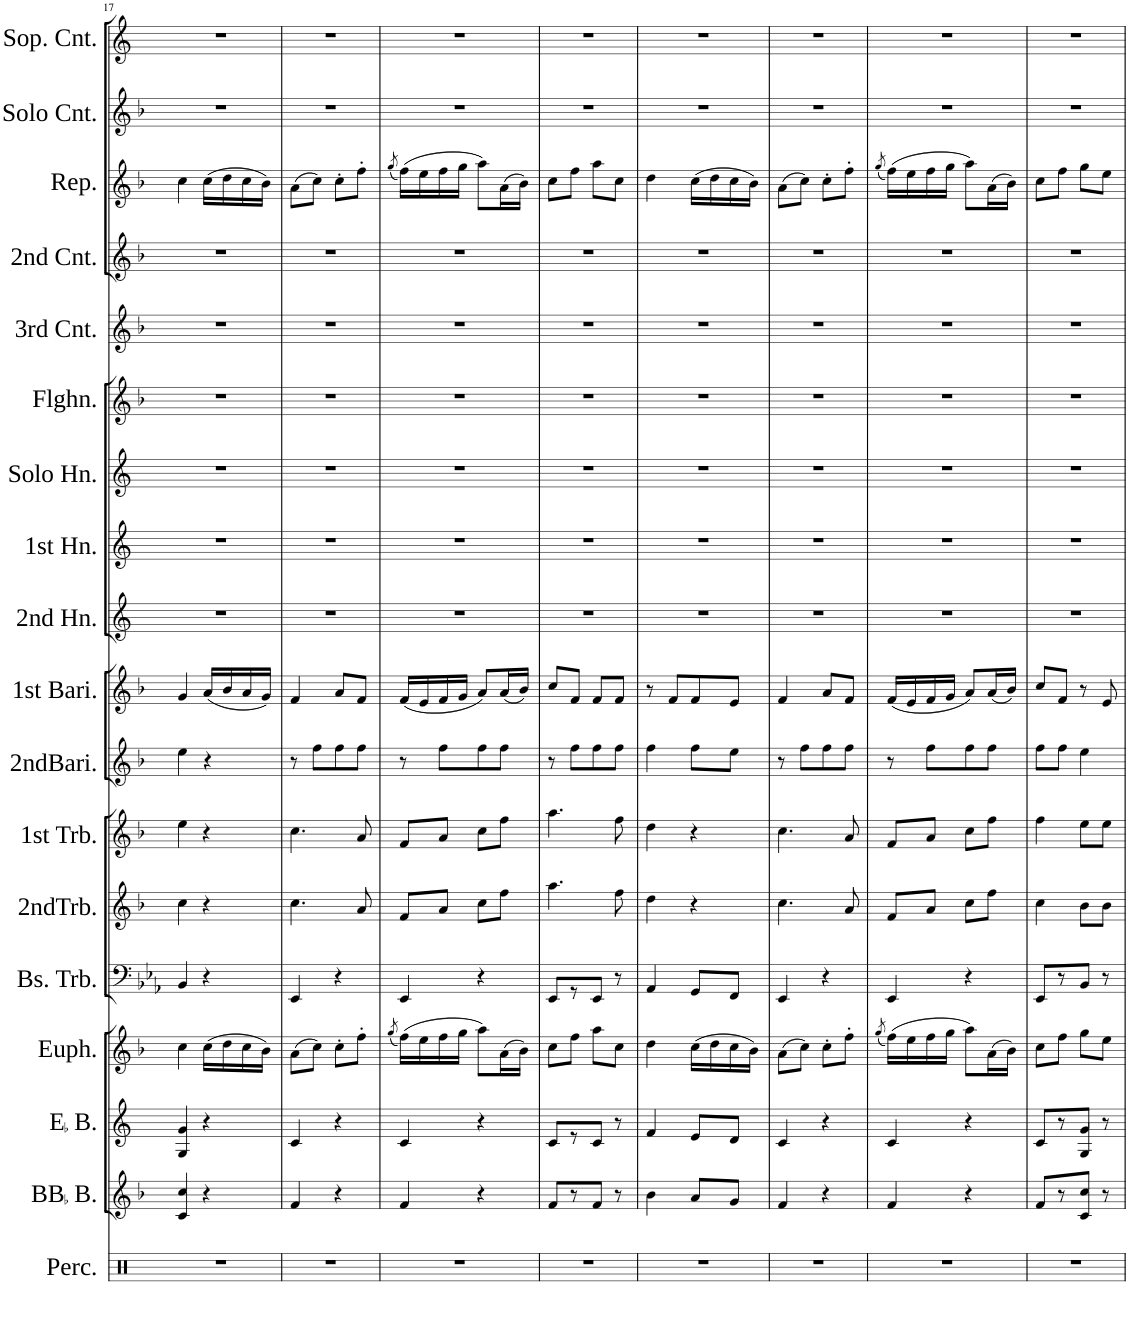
**kern	**kern	**kern	**kern	**kern	**kern	**kern	**kern	**kern	**kern	**kern	**kern	**kern	**kern	**kern	**kern	**kern	**kern
*part18	*part17	*part16	*part15	*part14	*part13	*part12	*part11	*part10	*part9	*part8	*part7	*part6	*part5	*part4	*part3	*part2	*part1
*staff18	*staff17	*staff16	*staff15	*staff14	*staff13	*staff12	*staff11	*staff10	*staff9	*staff8	*staff7	*staff6	*staff5	*staff4	*staff3	*staff2	*staff1
*I"Percussion	*I"BBaccidentalFlat Bass	*I"EaccidentalFlat Bass	*I"Euphonium	*I"Bass Trombone	*I"2nd Trombone	*I"1st Trombone	*I"2nd Baritone	*I"1st Baritone	*I"2nd Horn	*I"1st Horn	*I"Solo Horn	*I"Flugel Horn	*I"3rd Cornet	*I"2nd Cornet	*I"Repiano	*I"Solo Cornet	*I"Soprano Cornet
*I'Perc.	*I'BBaccidentalFlat B.	*I'EaccidentalFlat B.	*I'Euph.	*I'Bs. Trb.	*I'2ndTrb.	*I'1st Trb.	*I'2ndBari.	*I'1st Bari.	*I'2nd Hn.	*I'1st Hn.	*I'Solo Hn.	*I'Flghn.	*I'3rd Cnt.	*I'2nd Cnt.	*I'Rep.	*I'Solo Cnt.	*I'Sop. Cnt.
!!LO:PB:g=z
*clefX	*clefG2	*clefG2	*clefG2	*clefF4	*clefG2	*clefG2	*clefG2	*clefG2	*clefG2	*clefG2	*clefG2	*clefG2	*clefG2	*clefG2	*clefG2	*clefG2	*clefG2
*	*Trd15c26	*Trd12c21	*Trd8c14	*	*Trd8c14	*Trd8c14	*Trd8c14	*Trd8c14	*Trd5c9	*Trd5c9	*Trd5c9	*Trd1c2	*Trd1c2	*Trd1c2	*Trd1c2	*Trd1c2	*Trd-2c-3
*k[]	*k[b-]	*k[]	*k[b-]	*k[b-e-a-]	*k[b-]	*k[b-]	*k[b-]	*k[b-]	*k[]	*k[]	*k[]	*k[b-]	*k[b-]	*k[b-]	*k[b-]	*k[b-]	*k[]
*M2/4	*M2/4	*M2/4	*M2/4	*M2/4	*M2/4	*M2/4	*M2/4	*M2/4	*M2/4	*M2/4	*M2/4	*M2/4	*M2/4	*M2/4	*M2/4	*M2/4	*M2/4
=17	=17	=17	=17	=17	=17	=17	=17	=17	=17	=17	=17	=17	=17	=17	=17	=17	=17
*	*^	*^	*	*^	*	*	*	*	*	*	*	*	*	*	*	*	*
2r	4cc/	4c/	4g/	4G/	4cc\	4BB-/	4ryy	4cc\	4ee\	4ee\	4g/	2r	2r	2r	2r	2r	2r	4cc\	2r	2r
.	4r	4ryy	4r	4ryy	(16cc\LL	4r	4ryy	4r	4r	4r	(16a/LL	.	.	.	.	.	.	(16cc\LL	.	.
.	.	.	.	.	16dd\	.	.	.	.	.	16b-/	.	.	.	.	.	.	16dd\	.	.
.	.	.	.	.	16cc\	.	.	.	.	.	16a/	.	.	.	.	.	.	16cc\	.	.
.	.	.	.	.	16b-\JJ)	.	.	.	.	.	16g/JJ)	.	.	.	.	.	.	16b-\JJ)	.	.
*	*v	*v	*	*	*	*v	*v	*	*	*	*	*	*	*	*	*	*	*	*	*
*	*	*v	*v	*	*	*	*	*	*	*	*	*	*	*	*	*	*	*
=18	=18	=18	=18	=18	=18	=18	=18	=18	=18	=18	=18	=18	=18	=18	=18	=18	=18
2r	4f/	4c/	(8a\L	4EE-/	4.cc\	4.cc\	8r	4f/	2r	2r	2r	2r	2r	2r	(8a\L	2r	2r
.	.	.	8cc\J)	.	.	.	8ff\L	.	.	.	.	.	.	.	8cc\J)	.	.
.	4r	4r	8cc'\L	4r	.	.	8ff\	8a/L	.	.	.	.	.	.	8cc'\L	.	.
.	.	.	8ff'\J	.	8a/	8a/	8ff\J	8f/J	.	.	.	.	.	.	8ff'\J	.	.
=19	=19	=19	=19	=19	=19	=19	=19	=19	=19	=19	=19	=19	=19	=19	=19	=19	=19
.	.	.	(8qgg/	.	.	.	.	.	.	.	.	.	.	.	(8qgg/	.	.
2r	4f/	4c/	(16ff\LL)	4EE-/	8f/L	8f/L	8r	(16f/LL	2r	2r	2r	2r	2r	2r	(16ff\LL)	2r	2r
.	.	.	16ee\	.	.	.	.	16e/	.	.	.	.	.	.	16ee\	.	.
.	.	.	16ff\	.	8a/J	8a/J	8ff\L	16f/	.	.	.	.	.	.	16ff\	.	.
.	.	.	16gg\JJ	.	.	.	.	16g/JJ	.	.	.	.	.	.	16gg\JJ	.	.
.	4r	4r	8aa\L)	4r	8cc\L	8cc\L	8ff\	8a/L)	.	.	.	.	.	.	8aa\L)	.	.
.	.	.	(16a\L	.	8ff\J	8ff\J	8ff\J	(16a/L	.	.	.	.	.	.	(16a\L	.	.
.	.	.	16b-\JJ)	.	.	.	.	16b-/JJ)	.	.	.	.	.	.	16b-\JJ)	.	.
=20	=20	=20	=20	=20	=20	=20	=20	=20	=20	=20	=20	=20	=20	=20	=20	=20	=20
2r	8f/L	8c/L	8cc\L	8EE-/L	4.aa\	4.aa\	8r	8cc/L	2r	2r	2r	2r	2r	2r	8cc\L	2r	2r
.	8r	8r	8ff\J	8r	.	.	8ff\L	8f/J	.	.	.	.	.	.	8ff\J	.	.
.	8f/J	8c/J	8aa\L	8EE-/J	.	.	8ff\	8f/L	.	.	.	.	.	.	8aa\L	.	.
.	8r	8r	8cc\J	8r	8ff\	8ff\	8ff\J	8f/J	.	.	.	.	.	.	8cc\J	.	.
=21	=21	=21	=21	=21	=21	=21	=21	=21	=21	=21	=21	=21	=21	=21	=21	=21	=21
2r	4b-\	4f/	4dd\	4AA-/	4dd\	4dd\	4ff\	8r	2r	2r	2r	2r	2r	2r	4dd\	2r	2r
.	.	.	.	.	.	.	.	8f/L	.	.	.	.	.	.	.	.	.
.	8a/L	8e/L	(16cc\LL	8GG/L	4r	4r	8ff\L	8f/	.	.	.	.	.	.	(16cc\LL	.	.
.	.	.	16dd\	.	.	.	.	.	.	.	.	.	.	.	16dd\	.	.
.	8g/J	8d/J	16cc\	8FF/J	.	.	8ee\J	8e/J	.	.	.	.	.	.	16cc\	.	.
.	.	.	16b-\JJ)	.	.	.	.	.	.	.	.	.	.	.	16b-\JJ)	.	.
=22	=22	=22	=22	=22	=22	=22	=22	=22	=22	=22	=22	=22	=22	=22	=22	=22	=22
2r	4f/	4c/	(8a\L	4EE-/	4.cc\	4.cc\	8r	4f/	2r	2r	2r	2r	2r	2r	(8a\L	2r	2r
.	.	.	8cc\J)	.	.	.	8ff\L	.	.	.	.	.	.	.	8cc\J)	.	.
.	4r	4r	8cc'\L	4r	.	.	8ff\	8a/L	.	.	.	.	.	.	8cc'\L	.	.
.	.	.	8ff'\J	.	8a/	8a/	8ff\J	8f/J	.	.	.	.	.	.	8ff'\J	.	.
=23	=23	=23	=23	=23	=23	=23	=23	=23	=23	=23	=23	=23	=23	=23	=23	=23	=23
.	.	.	(8qgg/	.	.	.	.	.	.	.	.	.	.	.	(8qgg/	.	.
2r	4f/	4c/	(16ff\LL)	4EE-/	8f/L	8f/L	8r	(16f/LL	2r	2r	2r	2r	2r	2r	(16ff\LL)	2r	2r
.	.	.	16ee\	.	.	.	.	16e/	.	.	.	.	.	.	16ee\	.	.
.	.	.	16ff\	.	8a/J	8a/J	8ff\L	16f/	.	.	.	.	.	.	16ff\	.	.
.	.	.	16gg\JJ	.	.	.	.	16g/JJ	.	.	.	.	.	.	16gg\JJ	.	.
.	4r	4r	8aa\L)	4r	8cc\L	8cc\L	8ff\	8a/L)	.	.	.	.	.	.	8aa\L)	.	.
.	.	.	(16a\L	.	8ff\J	8ff\J	8ff\J	(16a/L	.	.	.	.	.	.	(16a\L	.	.
.	.	.	16b-\JJ)	.	.	.	.	16b-/JJ)	.	.	.	.	.	.	16b-\JJ)	.	.
=24	=24	=24	=24	=24	=24	=24	=24	=24	=24	=24	=24	=24	=24	=24	=24	=24	=24
*	*^	*^	*	*^	*	*	*	*	*	*	*	*	*	*	*	*	*
2r	8f/L	8ryy	8c/L	8ryy	8cc\L	8EE-/L	4.ryy	4cc\	4ff\	8ff\L	8cc/L	2r	2r	2r	2r	2r	2r	8cc\L	2r	2r
.	8r	8ryy	8r	8ryy	8ff\J	8r	.	.	.	8ff\J	8f/J	.	.	.	.	.	.	8ff\J	.	.
.	8cc/J	8c/	8g/J	8G/	8gg\L	8BB-/J	.	8b-\L	8ee\L	4ee\	8r	.	.	.	.	.	.	8gg\L	.	.
.	8r	8ryy	8r	8ryy	8ee\J	8r	8ryy	8b-\J	8ee\J	.	8e/	.	.	.	.	.	.	8ee\J	.	.
*	*v	*v	*	*	*	*v	*v	*	*	*	*	*	*	*	*	*	*	*	*	*
*	*	*v	*v	*	*	*	*	*	*	*	*	*	*	*	*	*	*	*
=	=	=	=	=	=	=	=	=	=	=	=	=	=	=	=	=	=
*-	*-	*-	*-	*-	*-	*-	*-	*-	*-	*-	*-	*-	*-	*-	*-	*-	*-
